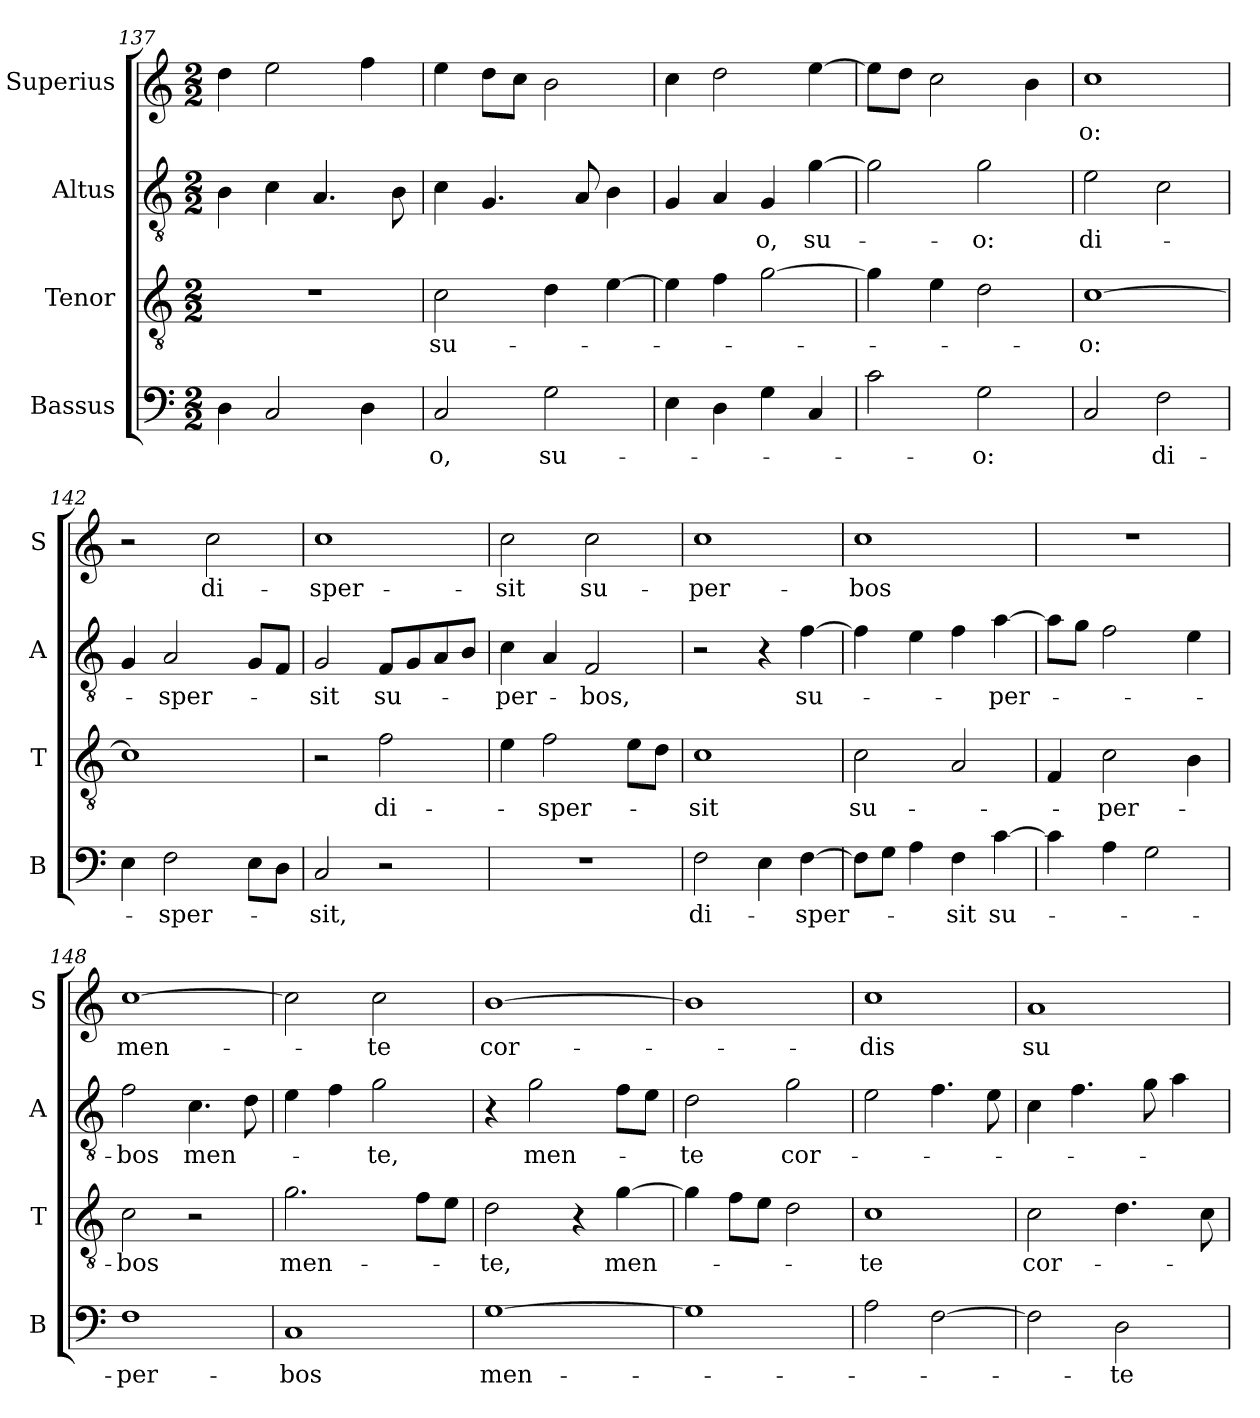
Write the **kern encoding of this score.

**kern	**text	**kern	**text	**kern	**text	**kern	**text
*part4	*part4	*part3	*part3	*part2	*part2	*part1	*part1
*staff4	*staff4	*staff3	*staff3	*staff2	*staff2	*staff1	*staff1
*I"Bassus	*	*I"Tenor	*	*I"Altus	*	*I"Superius	*
*I'B	*	*I'T	*	*I'A	*	*I'S	*
*clefF4	*	*clefGv2	*	*clefGv2	*	*clefG2	*
*k[]	*	*k[]	*	*k[]	*	*k[]	*
*M2/2	*	*M2/2	*	*M2/2	*	*M2/2	*
=137	=137	=137	=137	=137	=137	=137	=137
4D	.	1r	.	4B	.	4dd	.
2C	.	.	.	4c	.	2ee	.
.	.	.	.	4.A	.	.	.
4D	.	.	.	.	.	4ff	.
.	.	.	.	8B	.	.	.
=138	=138	=138	=138	=138	=138	=138	=138
!	!LO:LY:i	!	!	!	!	!	!
2C	-o,	2c	su-	4c	.	4ee	.
.	.	.	.	4.G	.	8ddL	.
.	.	.	.	.	.	8ccJ	.
!	!LO:LY:i	!	!	!	!	!	!
2G	su-	4d	.	.	.	2b	.
.	.	.	.	8A	.	.	.
.	.	[4e	.	4B	.	.	.
=139	=139	=139	=139	=139	=139	=139	=139
4E	.	4e]	.	4G	.	4cc	.
4D	.	4f	.	4A	.	2dd	.
4G	.	[2g	.	4G	-o,	.	.
!	!	!	!	!	!LO:LY:i	!	!
4C	.	.	.	[4g	su-	[4ee	.
=140	=140	=140	=140	=140	=140	=140	=140
2c	.	4g]	.	2g]	.	8eeL]	.
.	.	.	.	.	.	8ddJ	.
.	.	4e	.	.	.	2cc	.
!	!	!	!	!	!LO:LY:i	!	!
2G	-o:	2d	.	2g	-o:	.	.
.	.	.	.	.	.	4b	.
=141	=141	=141	=141	=141	=141	=141	=141
2C	.	[1c	-o:	2e	di-	1cc	-o:
!	!LO:LY:i	!	!	!	!	!	!
2F	di-	.	.	2c	.	.	.
=142	=142	=142	=142	=142	=142	=142	=142
4E	.	1c]	.	4G	.	2r	.
!	!LO:LY:i	!	!	!	!	!	!
2F	-sper-	.	.	2A	-sper-	.	.
.	.	.	.	.	.	2cc	di-
8EL	.	.	.	8GL	.	.	.
8DJ	.	.	.	8FJ	.	.	.
=143	=143	=143	=143	=143	=143	=143	=143
!	!LO:LY:i	!	!	!	!	!	!
2C	-sit,	2r	.	2G	-sit	1cc	-sper-
!	!	!	!	!	!LO:LY:i	!	!
2r	.	2f	di-	8FL	su-	.	.
.	.	.	.	8G	.	.	.
.	.	.	.	8A	.	.	.
.	.	.	.	8BJ	.	.	.
=144	=144	=144	=144	=144	=144	=144	=144
!	!	!	!	!	!LO:LY:i	!	!
1r	.	4e	.	4c	-per-	2cc	-sit
.	.	2f	-sper-	4A	.	.	.
!	!	!	!	!	!LO:LY:i	!	!
.	.	.	.	2F	-bos,	2cc	su-
.	.	8eL	.	.	.	.	.
.	.	8dJ	.	.	.	.	.
=145	=145	=145	=145	=145	=145	=145	=145
2F	di-	1c	-sit	2r	.	1cc	-per-
4E	.	.	.	4r	.	.	.
[4F	-sper-	.	.	[4f	su-	.	.
=146	=146	=146	=146	=146	=146	=146	=146
8FL]	.	2c	su-	4f]	.	1cc	-bos
8GJ	.	.	.	.	.	.	.
4A	.	.	.	4e	.	.	.
4F	-sit	2A	.	4f	.	.	.
[4c	su-	.	.	[4a	-per-	.	.
=147	=147	=147	=147	=147	=147	=147	=147
4c]	.	4F	.	8aL]	.	1r	.
.	.	.	.	8gJ	.	.	.
4A	.	2c	-per-	2f	.	.	.
2G	.	.	.	.	.	.	.
.	.	4B	.	4e	.	.	.
=148	=148	=148	=148	=148	=148	=148	=148
1F	-per-	2c	-bos	2f	-bos	[1cc	men-
.	.	2r	.	4.c	men-	.	.
.	.	.	.	8d	.	.	.
=149	=149	=149	=149	=149	=149	=149	=149
!	!	!	!LO:LY:i	!	!	!	!
1C	-bos	2.g	men-	4e	.	2cc]	.
.	.	.	.	4f	.	.	.
.	.	.	.	2g	-te,	2cc	-te
.	.	8fL	.	.	.	.	.
.	.	8eJ	.	.	.	.	.
=150	=150	=150	=150	=150	=150	=150	=150
!	!	!	!LO:LY:i	!	!	!	!
[1G	men-	2d	-te,	4r	.	[1b	cor-
!	!	!	!	!	!LO:LY:i	!	!
.	.	.	.	2g	men-	.	.
.	.	4r	.	.	.	.	.
.	.	[4g	men-	8fL	.	.	.
.	.	.	.	8eJ	.	.	.
=151	=151	=151	=151	=151	=151	=151	=151
!	!	!	!	!	!LO:LY:i	!	!
1G]	.	4g]	.	2d	-te	1b]	.
.	.	8fL	.	.	.	.	.
.	.	8eJ	.	.	.	.	.
.	.	2d	.	2g	cor-	.	.
=152	=152	=152	=152	=152	=152	=152	=152
2A	.	1c	-te	2e	.	1cc	-dis
[2F	.	.	.	4.f	.	.	.
.	.	.	.	8e	.	.	.
=153	=153	=153	=153	=153	=153	=153	=153
2F]	.	2c	cor-	4c	.	1a	su-
.	.	.	.	4.f	.	.	.
2D	-te	4.d	.	.	.	.	.
.	.	.	.	8g	.	.	.
.	.	.	.	4a	.	.	.
.	.	8c	.	.	.	.	.
=	=	=	=	=	=	=	=
*-	*-	*-	*-	*-	*-	*-	*-
